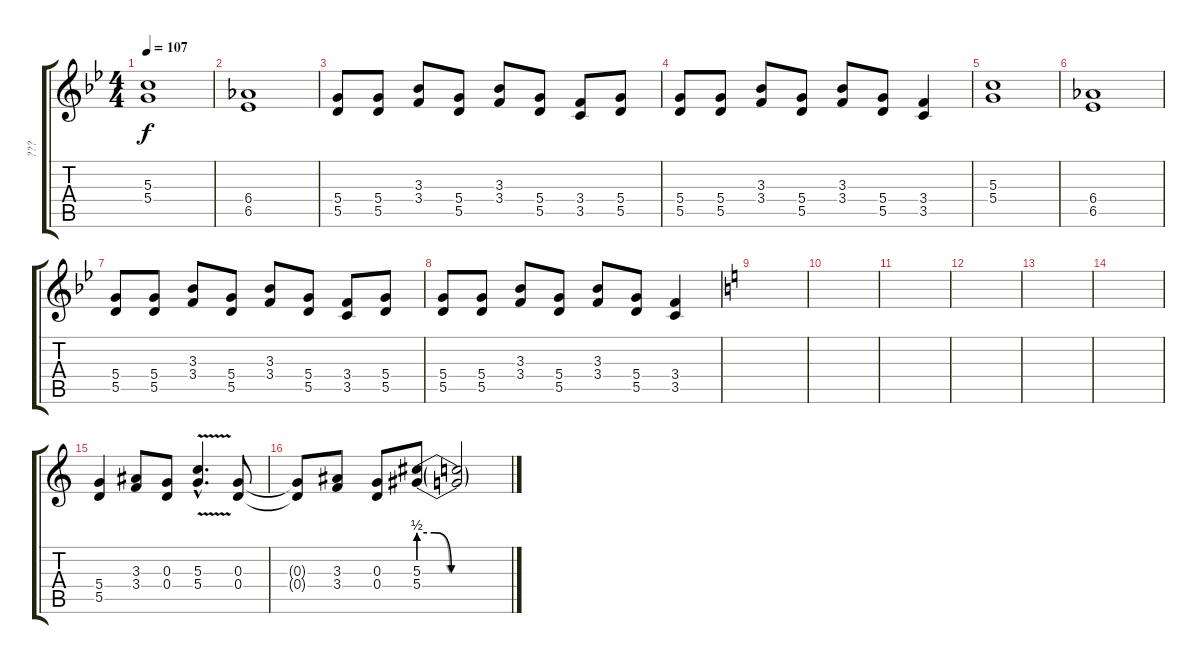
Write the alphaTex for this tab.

\track ("???" "???") {instrument distortionguitar}
\staff {score tabs}
\tuning (E4 B3 G3 D3 A2 E2) {hide}
\ts (4 4)
\tempo 107
\clef g2
\ks bb
(5.3 5.4).1{dy f} |
(6.4 6.5).1 |
(5.4 5.5).8 (5.4 5.5).8 (3.3 3.4).8 (5.4 5.5).8 (3.3 3.4).8 (5.4 5.5).8 (3.4 3.5).8 (5.4 5.5).8 |
(5.4 5.5).8 (5.4 5.5).8 (3.3 3.4).8 (5.4 5.5).8 (3.3 3.4).8 (5.4 5.5).8 (3.4 3.5).4 |
(5.3 5.4).1 |
(6.4 6.5).1 |
(5.4 5.5).8 (5.4 5.5).8 (3.3 3.4).8 (5.4 5.5).8 (3.3 3.4).8 (5.4 5.5).8 (3.4 3.5).8 (5.4 5.5).8 |
(5.4 5.5).8 (5.4 5.5).8 (3.3 3.4).8 (5.4 5.5).8 (3.3 3.4).8 (5.4 5.5).8 (3.4 3.5).4 |
\ks c
|
|
|
|
|
|
(5.4 5.5).4 (3.3 3.4).8 (0.3 0.4).8 (5.3{v hac} 5.4{v hac}).4{d} (0.3 0.4).8 |
(0.3{t} 0.4{t}).8 (3.3 3.4).8 (0.3 0.4).8 (5.3{be (custom 0 2 10 2 21 0 60 0)} 5.4{be (custom 0 2 10 2 20 0 60 0)}).8 (5.3{t} 5.4{t}).2
